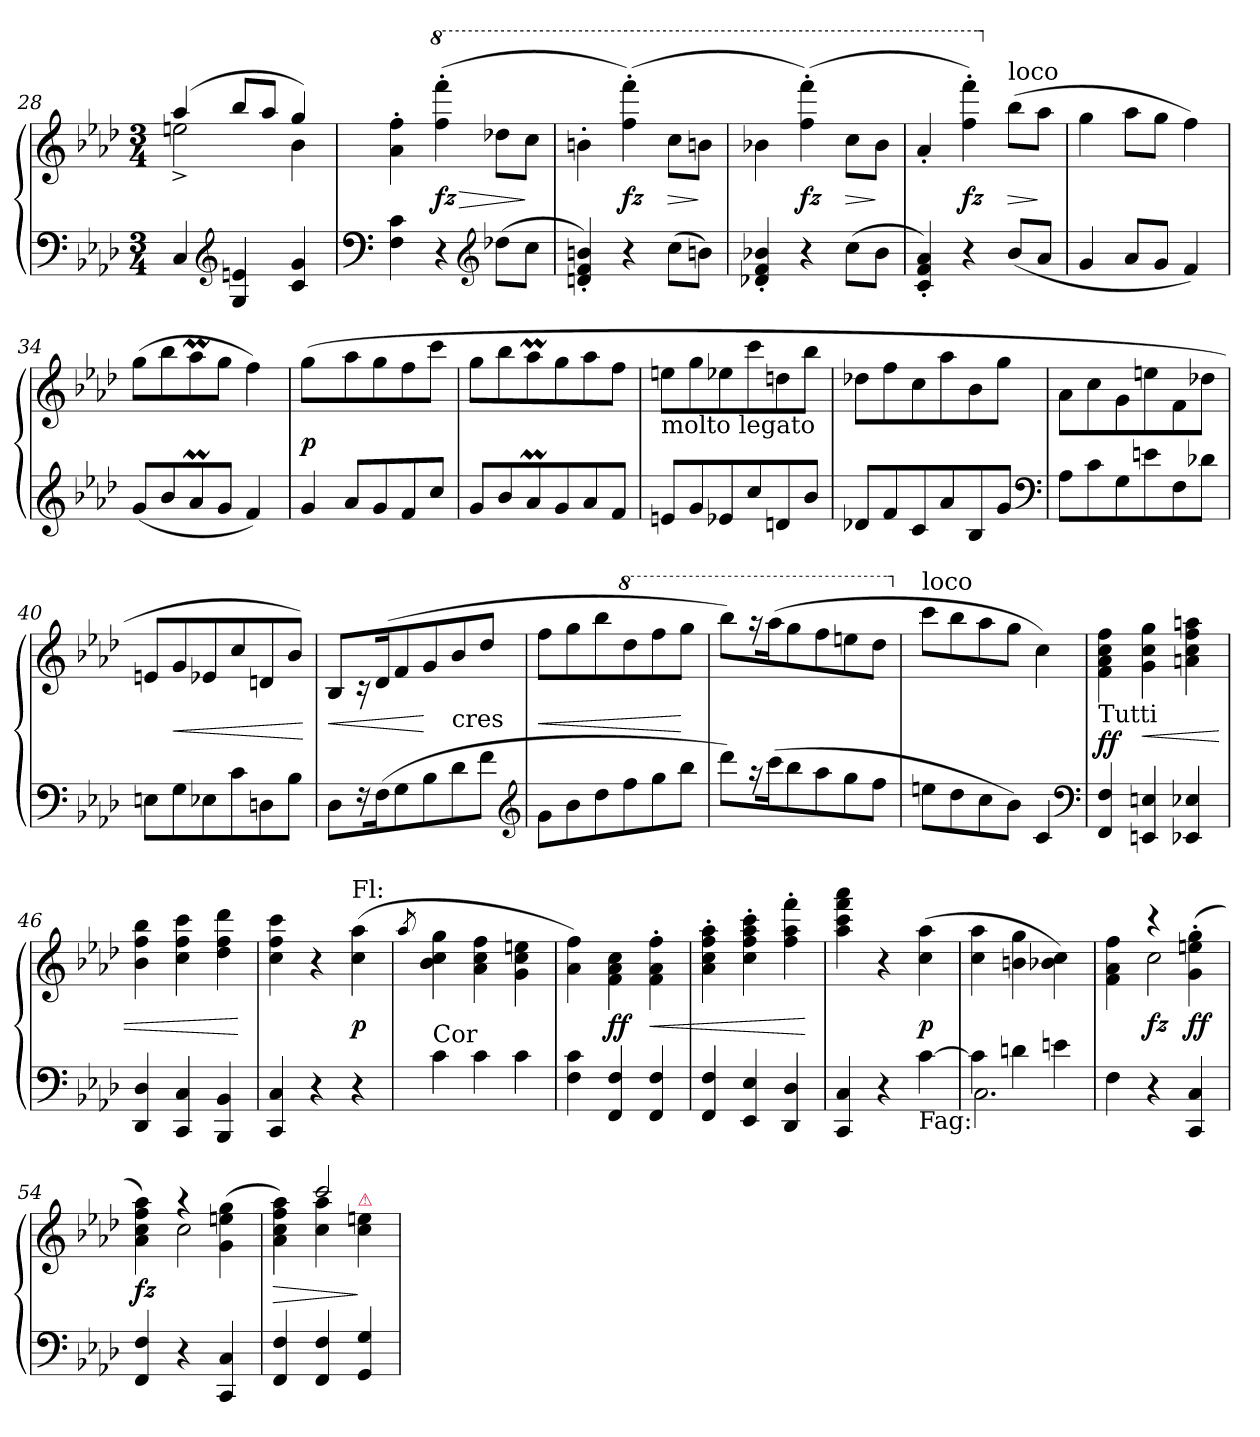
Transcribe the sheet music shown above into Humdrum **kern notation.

**kern	**kern	**dynam
*part1	*part1	*part1
*staff2	*staff1	*staff1/2
*clefF4	*clefG2	*
*k[b-e-a-d-]	*k[b-e-a-d-]	*
*f:	*f:	*
*M3/4	*M3/4	*
=28	=28	=28
*	*^	*
4C	(>4aa-	2een^<	.
*clefG2	*	*	*
4G 4en	8bb-L	.	.
.	8aa-J	.	.
4c 4g	4gg)	4b-	.
*	*v	*v	*
=29	=29	=29
*clefF4	*	*
4F 4c	4a-'> 4ff'>	.
*	*8va	*
4r	(>4fff'> 4ffff'>	> fz
*clefG2	*	*
(>8dd-XL	8ddd-XL	.
8ccJ	8cccJ	]
=30	=30	=30
4dn'< 4f'< 4bn'<)	4bbn'	.
4r	(4fff'> 4ffff'>)	fz
(>8ccL	8cccL	>
8bnJ)	8bbnJ	]
=31	=31	=31
4d-X'< 4f'< 4b-X'<	4bb-X	.
4r	(4fff'> 4ffff'>)	fz
(>8ccL	8cccL	>
8b-J	8bb-J	]
=32	=32	=32
4c'< 4f'< 4a-'<)	4aa-'<	.
4r	4fff'> 4ffff'>)	fz
*	*X8va	*
!	!LO:TX:a:t=loco	!
(8b-L	(>8bb-L	>
8a-J	8aa-J	]
=33	=33	=33
4g	4gg	.
8a-L	8aa-L	.
8gJ	8ggJ	.
4f)	4ff)	.
=34	=34	=34
(<8gL	(>8ggL	.
8b-	8bb-	.
8a-M	8aa-M	.
8gJ	8ggJ	.
4f)	4ff)	.
=35	=35	=35
!	!LO:N:vis=8	!
4g	(>4ggL	p
8a-L	8aa-	.
8g	8gg	.
8f	8ff	.
8ccJ	8cccJ	.
=36	=36	=36
8gL	8ggL	.
8b-	8bb-	.
8a-M	8aa-M	.
8g	8gg	.
8a-	8aa-	.
8fJ	8ffJ	.
=37	=37	=37
!	!LO:TX:b:t=molto legato	!
8enL	8eenL	.
8g	8gg	.
8e-X	8ee-X	.
8cc	8ccc	.
8dn	8ddn	.
8b-J	8bb-J	.
=38	=38	=38
8d-XL	8dd-XL	.
8f	8ff	.
8c	8cc	.
8a-	8aa-	.
8B-	8b-	.
8gJ	8ggJ	.
*clefF4	*	*
=39	=39	=39
8A-L	8a-L	.
8c	8cc	.
8G	8g	.
8en	8een	.
8F	8f	.
8d-XJ	8dd-XJ	.
=40	=40	=40
8EnL	8enL	.
8G	8g	<
8E-X	8e-X	.
8c	8cc	.
8Dn	8dn	.
8B-J	8b-J)	.
.	.	[
=41	=41	=41
8D-L	8B-L	<
16r	16r	.
(<16FK	(>16d-K	.
8G	8f	.
8B-	8g	[
!	!LO:TX:c:t=cres	!
8d-	8b-	.
8fJ	8dd-J	.
*clefG2	*	*
=42	=42	=42
8gL	8ffL	<
8b-	8gg	.
8dd-	8bb-	.
*	*8va	*
8ff	8ddd-	.
8gg	8fff	.
8bb-J	8gggJ	[
=43	=43	=43
8ddd-L)	8bbb-L)	.
16r	16r	.
(>16cccK	(>16aaa-K	.
8bb-	8ggg	.
8aa-	8fff	.
8gg	8eeen	.
8ffJ	8ddd-J	.
=44	=44	=44
*	*X8va	*
!	!LO:TX:a:t=loco	!
8eenL	8cccL	.
8dd-	8bb-	.
8cc	8aa-	.
8b-J)	8ggJ	.
4c	4cc)	.
*clefF4	*	*
=45	=45	=45
!	!LO:TX:b:t=Tutti	!
4FF! 4F!	4f! 4a-! 4cc! 4ff!	ff
4EEn! 4En!	4g! 4cc! 4gg!	<
4EE-X! 4E-X!	4an! 4cc! 4ff! 4aan!	.
=46	=46	=46
4DD-! 4D-!	4b-! 4ff! 4bb-!	.
4CC! 4C!	4cc! 4ff! 4ccc!	.
4BBB-! 4BB-!	4dd-! 4ff! 4ddd-!	.
.	.	[
=47	=47	=47
4CC! 4C!	4cc! 4ff! 4ccc!	.
4r	4r	.
!	!LO:TX:a:t=Fl&colon;	!
4r	(>4cc! 4aa-!	p
=48	=48	=48
.	8qaa-!	.
!LO:TX:a:t=Cor	!	!
4c!	4b-! 4cc! 4gg!	.
4c!	4a-! 4cc! 4ff!	.
4c!	4g! 4cc! 4een!	.
=49	=49	=49
4F! 4c!	4a-! 4ff!)	.
4FF! 4F!	4f!\ 4a-!\ 4cc!\	ff
4FF! 4F!	4f!'> 4a-!'> 4ff!'>	<
=50	=50	=50
4FF! 4F!	4a-!'> 4cc!'> 4ff!'> 4aa-!'>	.
4EE-! 4E-!	4cc!'> 4ff!'> 4aa-!'> 4ccc!'>	.
4DD-! 4D-!	4ff!' 4aa-!' 4fff!'	.
.	.	[
=51	=51	=51
4CC! 4C!	4aa-! 4ccc! 4fff! 4aaa-!	.
4r	4r	.
!LO:TX:b:t=Fag&colon;	!	!
[4c!	(>4cc! 4aa-!	p
=52	=52	=52
*^	*	*
4c!\]	2.C	4cc! 4aa-!	.
4dn!\	.	4bn! 4gg!	.
4en!\	.	4b-X! 4cc!)	.
*v	*v	*	*
=53	=53	=53
*	*^	*
4F!	4f!\ 4a-!\ 4ff!\	4ryy	.
4r	4rccc	2cc!	fz
4CC! 4C!	(>4g!'>\ 4een!'>\ 4gg!'>\	.	ff
=54	=54	=54	=54
4FF! 4F!	4a-!\ 4cc!\ 4ff!\ 4aa-!\)	4ryy	fz
4r	4r	2cc!	.
4CC! 4C!	(>4g!\ 4een!\ 4gg!\	.	.
=55	=55	=55	=55
4FF! 4F!	4ryy	4a-! 4cc! 4ff! 4aa-!)	>
4FF! 4F!	2ccc!	4cc! 4aa-!	.
!	!	!LO:TX:a:color=crimson:t=⚠	!
4GG! 4G!	.	4cc! 4een!	]
*	*v	*v	*
=	=	=
*-	*-	*-
